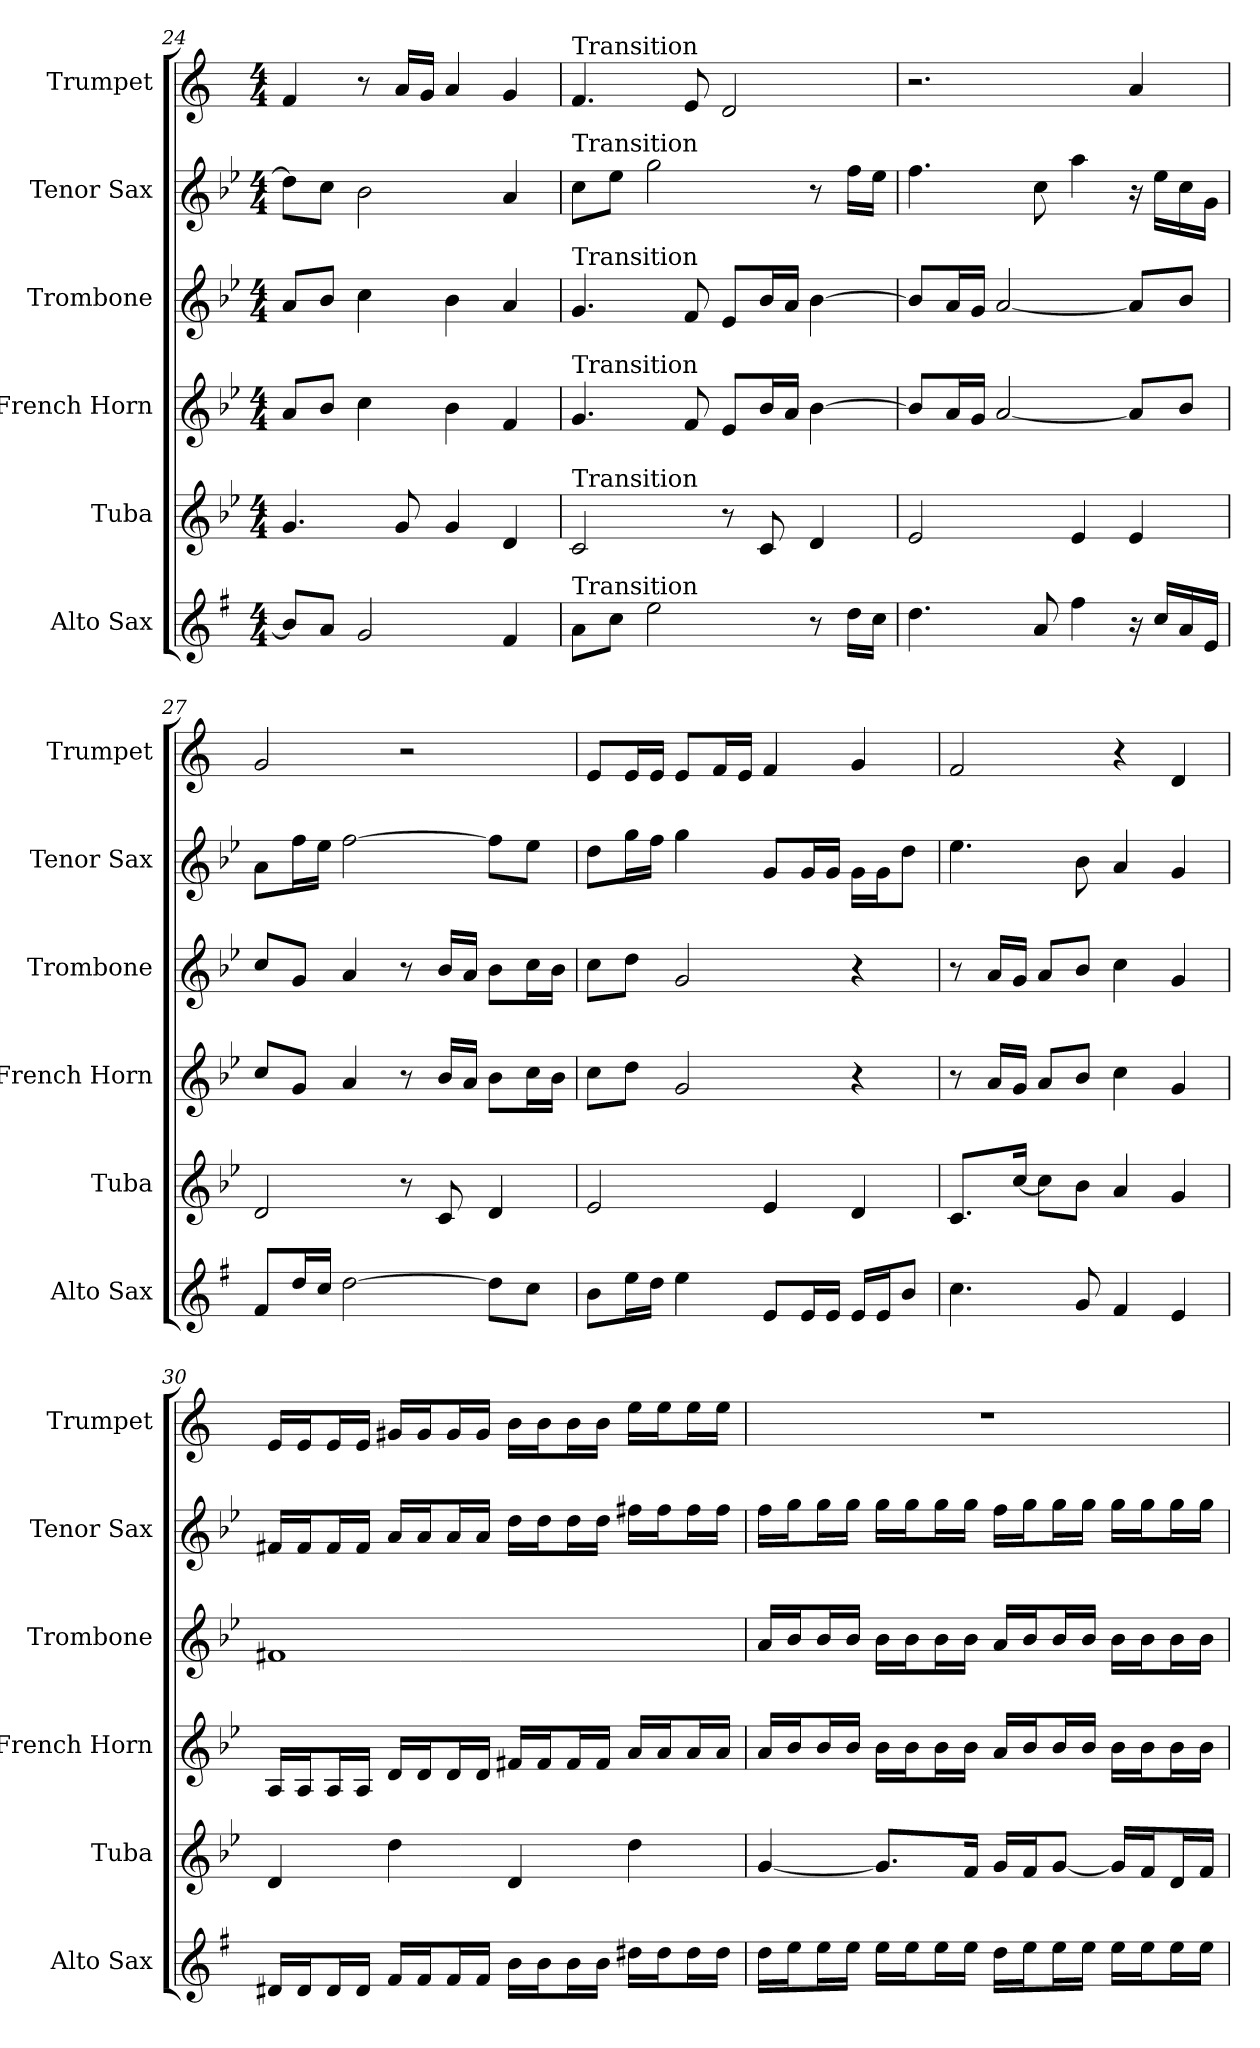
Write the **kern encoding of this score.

**kern	**kern	**kern	**kern	**kern	**kern
*part6	*part5	*part4	*part3	*part2	*part1
*staff6	*staff5	*staff4	*staff3	*staff2	*staff1
*I"Alto Sax	*I"Tuba	*I"French Horn	*I"Trombone	*I"Tenor Sax	*I"Trumpet
*I'Alto Sax	*I'Tuba	*I'French Horn	*I'Trombone	*I'Tenor Sax	*I'Trumpet
*clefG2	*clefG2	*clefG2	*clefG2	*clefG2	*clefG2
*ITrd5c9	*ITrd15c26	*ITrd8c14	*ITrd8c14	*ITrd8c14	*ITrd1c2
*k[b-e-]	*k[b-e-]	*k[b-e-]	*k[b-e-]	*k[b-e-]	*k[b-e-]
*M4/4	*M4/4	*M4/4	*M4/4	*M4/4	*M4/4
=24	=24	=24	=24	=24	=24
8dL]	4.GG	8AL	8AL	8dL]	4e-
8cJ	.	8B-J	8B-J	8cJ	.
2B-	.	4c	4c	2B-	8r
.	8GG	.	.	.	16gLL
.	.	.	.	.	16fJJ
.	4GG	4B-	4B-	.	4g
4A	4DD	4F	4A	4A	4f
=25	=25	=25	=25	=25	=25
!	!	!	!	!	!LO:TX:a:t=Transition
!	!	!	!	!LO:TX:a:t=Transition	!
!	!	!	!LO:TX:a:t=Transition	!	!
!	!	!LO:TX:a:t=Transition	!	!	!
!	!LO:TX:a:t=Transition	!	!	!	!
!LO:TX:a:t=Transition	!	!	!	!	!
8cL	2CC	4.G	4.G	8cL	4.e-
8e-J	.	.	.	8e-J	.
2g	.	.	.	2g	.
.	.	8F	8F	.	8d
.	8r	8E-L	8E-L	.	2c
.	8CC	16B-L	16B-L	.	.
.	.	16AJJ	16AJJ	.	.
8r	4DD	[4B-	[4B-	8r	.
16fLL	.	.	.	16fLL	.
16e-JJ	.	.	.	16e-JJ	.
=26	=26	=26	=26	=26	=26
4.f	2EE-	8B-L]	8B-L]	4.f	2.r
.	.	16AL	16AL	.	.
.	.	16GJJ	16GJJ	.	.
.	.	[2A	[2A	.	.
8c	.	.	.	8c	.
4a	4EE-	.	.	4a	.
16r	4EE-	8AL]	8AL]	16r	4g
16e-LL	.	.	.	16e-LL	.
16c	.	8B-J	8B-J	16c	.
16GJJ	.	.	.	16GJJ	.
=27	=27	=27	=27	=27	=27
8AL	2DD	8cL	8cL	8AL	2f
16fL	.	8GJ	8GJ	16fL	.
16e-JJ	.	.	.	16e-JJ	.
[2f	.	4A	4A	[2f	.
.	8r	8r	8r	.	2r
.	8CC	16B-LL	16B-LL	.	.
.	.	16AJJ	16AJJ	.	.
8fL]	4DD	8B-L	8B-L	8fL]	.
8e-J	.	16cL	16cL	8e-J	.
.	.	16B-JJ	16B-JJ	.	.
=28	=28	=28	=28	=28	=28
8dL	2EE-	8cL	8cL	8dL	8dL
16gL	.	8dJ	8dJ	16gL	16dL
16fJJ	.	.	.	16fJJ	16dJJ
4g	.	2G	2G	4g	8dL
.	.	.	.	.	16e-L
.	.	.	.	.	16dJJ
8GL	4EE-	.	.	8GL	4e-
16GL	.	.	.	16GL	.
16GJJ	.	.	.	16GJJ	.
16GLL	4DD	4r	4r	16GLL	4f
16GJ	.	.	.	16GJ	.
8dJ	.	.	.	8dJ	.
=29	=29	=29	=29	=29	=29
4.e-	8.CCL	8r	8r	4.e-	2e-
.	.	16ALL	16ALL	.	.
.	[16CJk	16GJJ	16GJJ	.	.
.	8CL]	8AL	8AL	.	.
8B-	8BB-J	8B-J	8B-J	8B-	.
4A	4AA	4c	4c	4A	4r
4G	4GG	4G	4G	4G	4c
=30	=30	=30	=30	=30	=30
16F#XLL	4DD	16AALL	1F#X	16F#XLL	16dLL
16F#J	.	16AAJ	.	16F#J	16dJ
16F#L	.	16AAL	.	16F#L	16dL
16F#JJ	.	16AAJJ	.	16F#JJ	16dJJ
16ALL	4D	16DLL	.	16ALL	16f#XLL
16AJ	.	16DJ	.	16AJ	16f#J
16AL	.	16DL	.	16AL	16f#L
16AJJ	.	16DJJ	.	16AJJ	16f#JJ
16dLL	4DD	16F#XLL	.	16dLL	16aLL
16dJ	.	16F#J	.	16dJ	16aJ
16dL	.	16F#L	.	16dL	16aL
16dJJ	.	16F#JJ	.	16dJJ	16aJJ
16f#XLL	4D	16ALL	.	16f#XLL	16ddLL
16f#J	.	16AJ	.	16f#J	16ddJ
16f#L	.	16AL	.	16f#L	16ddL
16f#JJ	.	16AJJ	.	16f#JJ	16ddJJ
=31	=31	=31	=31	=31	=31
16fLL	[4GG	16ALL	16ALL	16fLL	1r
16gJ	.	16B-J	16B-J	16gJ	.
16gL	.	16B-L	16B-L	16gL	.
16gJJ	.	16B-JJ	16B-JJ	16gJJ	.
16gLL	8.GGL]	16B-LL	16B-LL	16gLL	.
16gJ	.	16B-J	16B-J	16gJ	.
16gL	.	16B-L	16B-L	16gL	.
16gJJ	16FFJk	16B-JJ	16B-JJ	16gJJ	.
16fLL	16GGLL	16ALL	16ALL	16fLL	.
16gJ	16FFJ	16B-J	16B-J	16gJ	.
16gL	[8GGJ	16B-L	16B-L	16gL	.
16gJJ	.	16B-JJ	16B-JJ	16gJJ	.
16gLL	16GGLL]	16B-LL	16B-LL	16gLL	.
16gJ	16FFJ	16B-J	16B-J	16gJ	.
16gL	16DDL	16B-L	16B-L	16gL	.
16gJJ	16FFJJ	16B-JJ	16B-JJ	16gJJ	.
=	=	=	=	=	=
*-	*-	*-	*-	*-	*-
